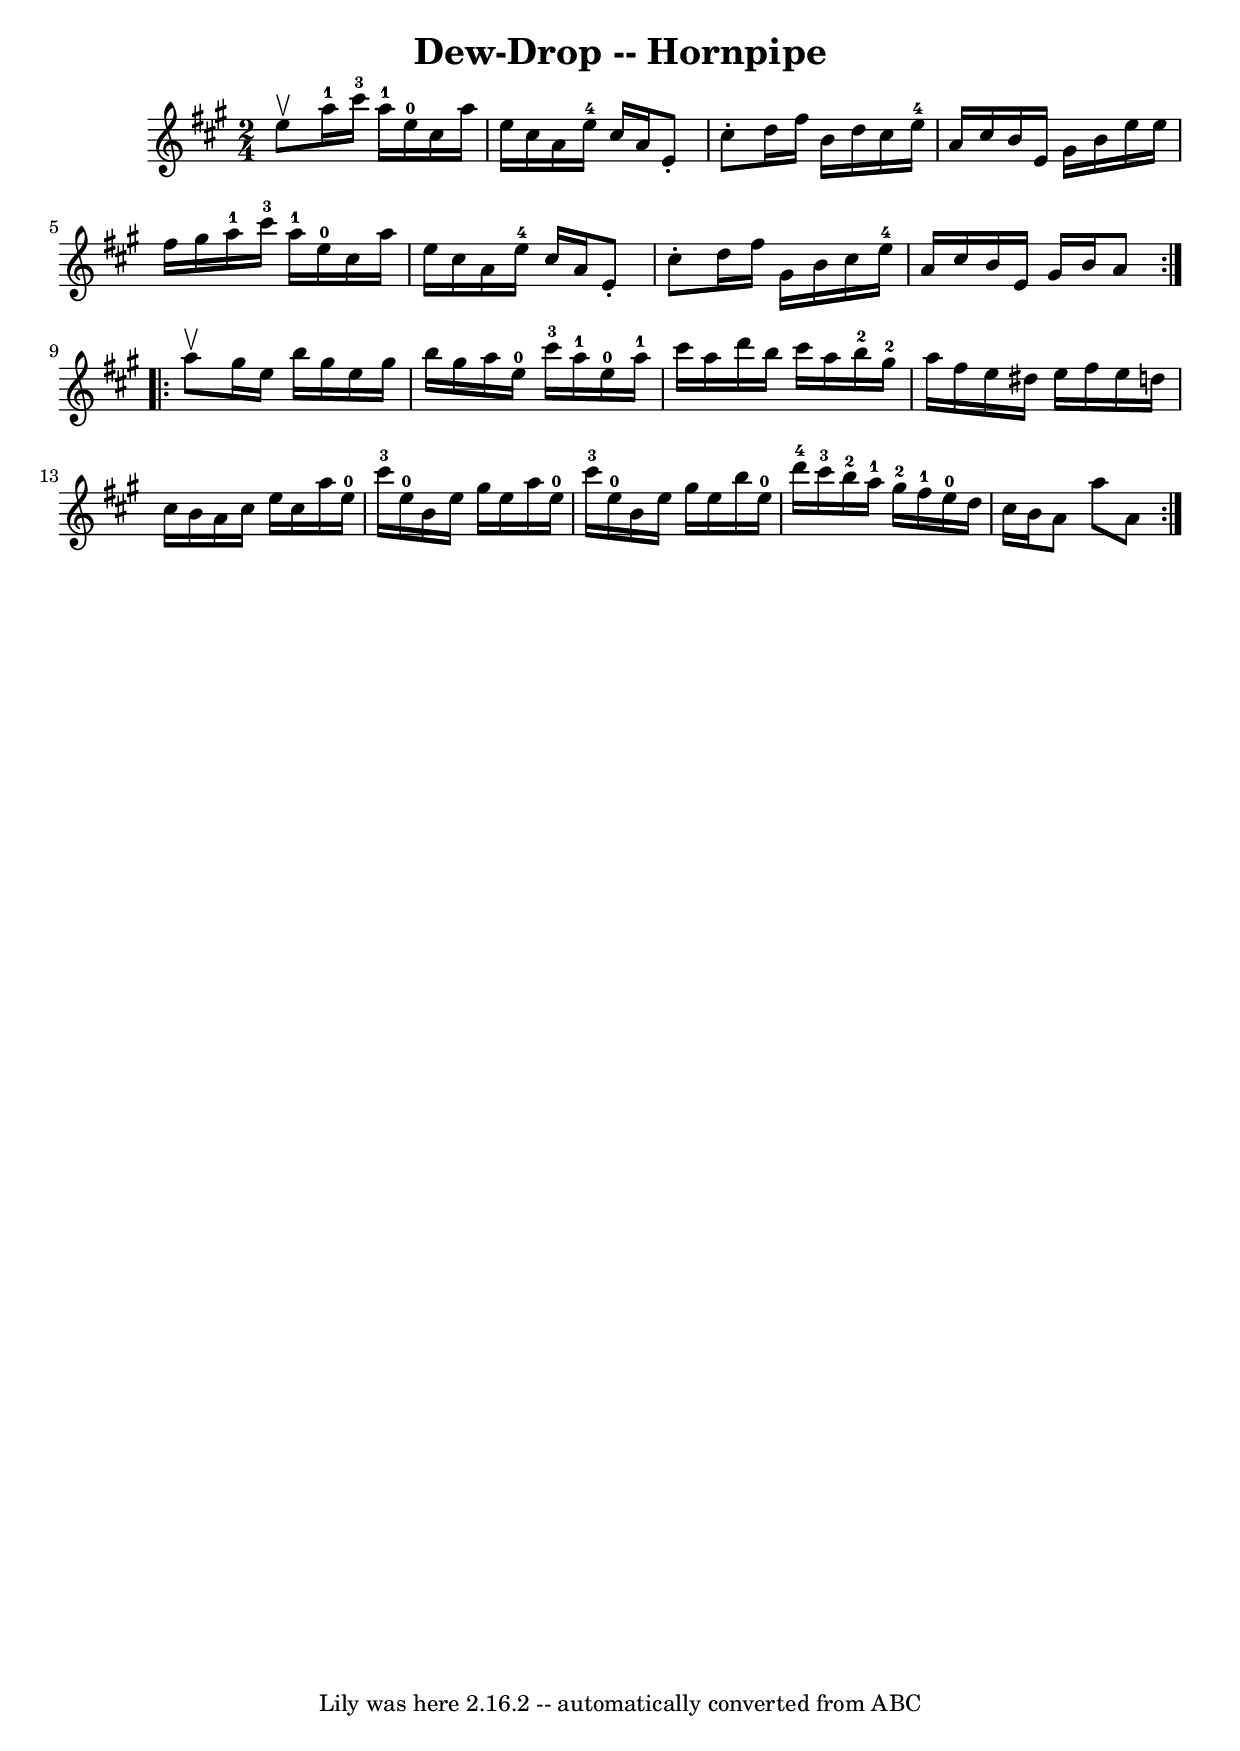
\version "2.16.2"
\include "Mammoth.ily"
\header {
  %% book = "Ryan's Mammoth Collection of Fiddle Tunes"
  crossRefNumber = "1"
  footnotes = ""
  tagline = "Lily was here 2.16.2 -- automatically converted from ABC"
  title = "Dew-Drop -- Hornpipe"

}
voicedefault =  {



  \repeat volta 2 {

    \time 2/4 
    \key a \major
    e''8^\upbow   |
    a''16-1 cis'''16 
    -3 a''16-1 e''16-0 cis''16 a''16 e''16 cis''16    
    |
    a'16 e''16-4 cis''16 a'16 e'8 -. cis''8 -.   
    |
    d''16 fis''16 b'16 d''16 cis''16 e''16-4 a'16    
    cis''16    |
    b'16 e'16 gis'16 b'16 e''16 e''16    
    fis''16 gis''16    |
    a''16-1 cis'''16-3 a''16-1   
    e''16-0 cis''16 a''16 e''16 cis''16    |
    a'16 e''16 
    -4 cis''16 a'16 e'8 -. cis''8 -.   |
    d''16 fis''16    
    gis'16 b'16 cis''16 e''16-4 a'16 cis''16    |
    b'16    
    e'16 gis'16 b'16 a'8    
  }     
  \repeat volta 2 {
    a''8^\upbow   
    |
    gis''16 e''16 b''16 gis''16 e''16 gis''16 b''16    
    gis''16    |
    a''16 e''16-0 cis'''16-3 a''16-1     
    e''16-0 a''16-1 cis'''16 a''16    |
    d'''16 b''16    
    cis'''16 a''16 b''16-2 gis''16-2 a''16 fis''16    |
    
    e''16 dis''16 e''16 fis''16 e''16 d''!16 cis''16 b'16  
    |
    a'16 cis''16 e''16 cis''16 a''16 e''16-0   
    cis'''16-3 e''16-0   |
    b'16 e''16 gis''16 e''16    
    a''16 e''16-0 cis'''16-3 e''16-0   |
    b'16 e''16    
    gis''16 e''16 b''16 e''16-0 d'''16-4 cis'''16-3   
    |
    b''16-2 a''16-1 gis''16-2 fis''16-1     
    e''16-0 d''16 cis''16 b'16    |
    a'8 a''8 a'8    
  }   

}

\score{
  <<

    \context Staff="default"
    {
      \voicedefault 
      
    }

  >>
  \layout {
    
  }
  \midi {
  }

}
